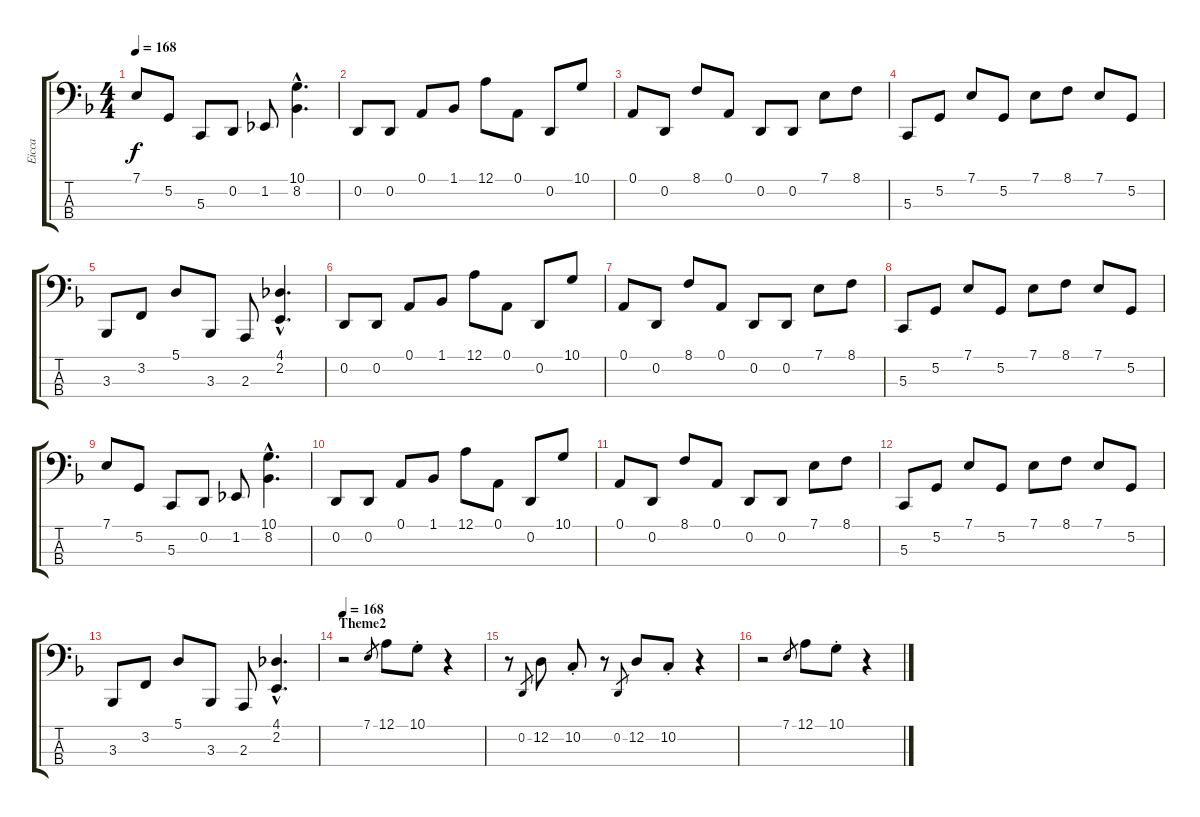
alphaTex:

\track ("Eicca" "Eicca") {instrument cello}
\staff {score tabs}
\tuning (A2 D2 G1 C1) {hide}
\ts (4 4)
\tempo 168
\clef f4
\ks f
7.1.8{dy f} 5.2.8 5.3.8 0.2.8 1.2.8 (10.1{hac} 8.2{hac}).4{d} |
0.2.8 0.2.8 0.1.8 1.1.8 12.1.8 0.1.8 0.2.8 10.1.8 |
0.1.8 0.2.8 8.1.8 0.1.8 0.2.8 0.2.8 7.1.8 8.1.8 |
5.3.8 5.2.8 7.1.8 5.2.8 7.1.8 8.1.8 7.1.8 5.2.8 |
3.3.8 3.2.8 5.1.8 3.3.8 2.3.8 (4.1{hac} 2.2{hac}).4{d} |
0.2.8 0.2.8 0.1.8 1.1.8 12.1.8 0.1.8 0.2.8 10.1.8 |
0.1.8 0.2.8 8.1.8 0.1.8 0.2.8 0.2.8 7.1.8 8.1.8 |
5.3.8 5.2.8 7.1.8 5.2.8 7.1.8 8.1.8 7.1.8 5.2.8 |
7.1.8 5.2.8 5.3.8 0.2.8 1.2.8 (10.1{hac} 8.2{hac}).4{d} |
0.2.8 0.2.8 0.1.8 1.1.8 12.1.8 0.1.8 0.2.8 10.1.8 |
0.1.8 0.2.8 8.1.8 0.1.8 0.2.8 0.2.8 7.1.8 8.1.8 |
5.3.8 5.2.8 7.1.8 5.2.8 7.1.8 8.1.8 7.1.8 5.2.8 |
3.3.8 3.2.8 5.1.8 3.3.8 2.3.8 (4.1{hac} 2.2{hac}).4{d} |
\section ("" "Theme2")
\tempo 168
r.2{instrument cello} 7.1.8{gr} 12.1.8 10.1{st}.8 r.4 |
r.8 0.2.8{gr} 12.2.8 10.2{st}.8 r.8 0.2.8{gr} 12.2.8 10.2{st}.8 r.4 |
r.2 7.1.8{gr} 12.1.8 10.1{st}.8 r.4
